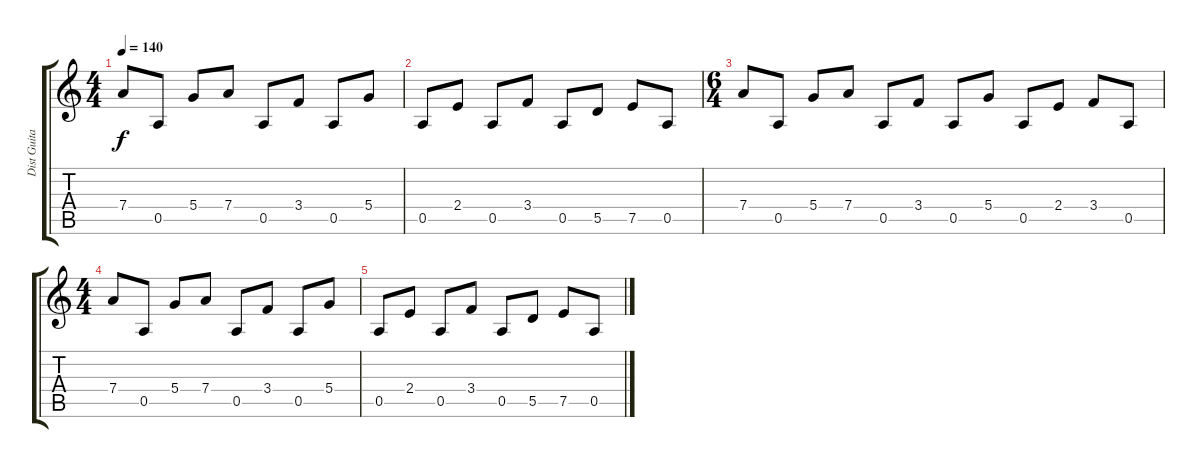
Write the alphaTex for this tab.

\track ("Dist Guitar" "Dist Guita") {instrument distortionguitar}
\staff {score tabs}
\tuning (E4 B3 G3 D3 A2 E2) {hide}
\ts (4 4)
\tempo 140
\clef g2
\ks c
7.4.8{dy f} 0.5.8 5.4.8 7.4.8 0.5.8 3.4.8 0.5.8 5.4.8 |
0.5.8 2.4.8 0.5.8 3.4.8 0.5.8 5.5.8 7.5.8 0.5.8 |
\ts (6 4)
7.4.8 0.5.8 5.4.8 7.4.8 0.5.8 3.4.8 0.5.8 5.4.8 0.5.8 2.4.8 3.4.8 0.5.8 |
\ts (4 4)
7.4.8 0.5.8 5.4.8 7.4.8 0.5.8 3.4.8 0.5.8 5.4.8 |
0.5.8 2.4.8 0.5.8 3.4.8 0.5.8 5.5.8 7.5.8 0.5.8
